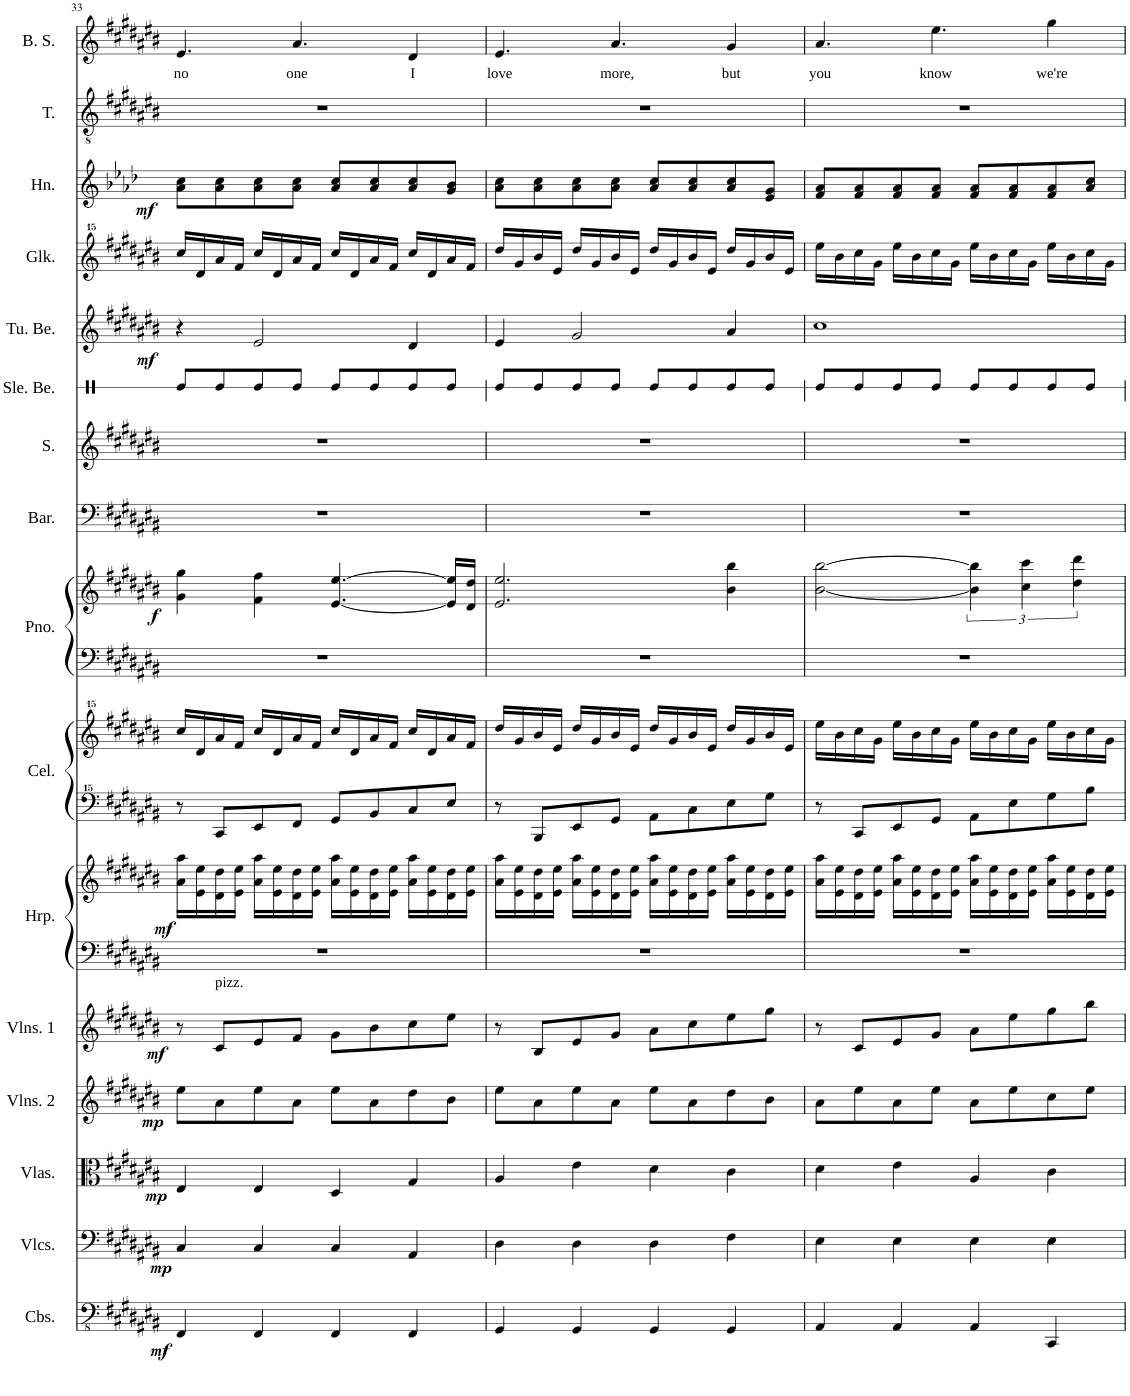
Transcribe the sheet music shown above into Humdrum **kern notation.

**kern	**dynam	**kern	**dynam	**kern	**dynam	**kern	**dynam	**kern	**dynam	**kern	**kern	**dynam	**kern	**kern	**kern	**kern	**dynam	**kern	**kern	**kern	**kern	**dynam	**kern	**kern	**dynam	**kern	**kern	**text
*part16	*part16	*part15	*part15	*part14	*part14	*part13	*part13	*part12	*part12	*part11	*part11	*part11	*part10	*part10	*part9	*part9	*part9	*part8	*part7	*part6	*part5	*part5	*part4	*part3	*part3	*part2	*part1	*part1
*staff19	*staff19	*staff18	*staff18	*staff17	*staff17	*staff16	*staff16	*staff15	*staff15	*staff14	*staff13	*staff13/14	*staff12	*staff11	*staff10	*staff9	*staff9/10	*staff8	*staff7	*staff6	*staff5	*staff5	*staff4	*staff3	*staff3	*staff2	*staff1	*staff1
*I"Contrabasses	*	*I"Violoncellos	*	*I"Violas	*	*I"Violins 2	*	*I"Violins 1	*	*I"Harp	*	*	*I"Celesta	*	*I"Piano	*	*	*I"Baritone	*I"Soprano	*I"Sleigh Bells	*I"Tubular Bells	*	*I"Glockenspiel	*I"Horn	*	*I"Tenor	*I"Boy Soprano	*
*I'Cbs.	*	*I'Vlcs.	*	*I'Vlas.	*	*I'Vlns. 2	*	*I'Vlns. 1	*	*I'Hrp.	*	*	*I'Cel.	*	*I'Pno.	*	*	*I'Bar.	*I'S.	*I'Sle. Be.	*I'Tu. Be.	*	*I'Glk.	*I'Hn.	*	*I'T.	*I'B. S.	*
!!LO:PB:g=z
*clefFv4	*	*clefF4	*	*clefC3	*	*clefG2	*	*clefG2	*	*clefF4	*clefG2	*	*clefF^^4	*clefG^^2	*clefF4	*clefG2	*	*clefF4	*clefG2	*clefX	*clefG2	*	*clefG^^2	*clefG2	*	*clefGv2	*clefG2	*
*	*	*	*	*	*	*	*	*	*	*	*	*	*	*	*	*	*	*	*	*	*	*	*	*Trd4c7	*	*	*	*
*k[f#c#g#d#a#e#b#]	*	*k[f#c#g#d#a#e#b#]	*	*k[f#c#g#d#a#e#b#]	*	*k[f#c#g#d#a#e#b#]	*	*k[f#c#g#d#a#e#b#]	*	*k[f#c#g#d#a#e#b#]	*k[f#c#g#d#a#e#b#]	*	*k[f#c#g#d#a#e#b#]	*k[f#c#g#d#a#e#b#]	*k[f#c#g#d#a#e#b#]	*k[f#c#g#d#a#e#b#]	*	*k[f#c#g#d#a#e#b#]	*k[f#c#g#d#a#e#b#]	*k[]	*k[f#c#g#d#a#e#b#]	*	*k[f#c#g#d#a#e#b#]	*k[b-e-a-d-]	*	*k[f#c#g#d#a#e#b#]	*k[f#c#g#d#a#e#b#]	*
*M4/4	*	*M4/4	*	*M4/4	*	*M4/4	*	*M4/4	*	*M4/4	*M4/4	*	*M4/4	*M4/4	*M4/4	*M4/4	*	*M4/4	*M4/4	*M4/4	*M4/4	*	*M4/4	*M4/4	*	*M4/4	*M4/4	*
=33	=33	=33	=33	=33	=33	=33	=33	=33	=33	=33	=33	=33	=33	=33	=33	=33	=33	=33	=33	=33	=33	=33	=33	=33	=33	=33	=33	=33
!	!LO:DY:b	!	!LO:DY:b	!	!LO:DY:b	!	!LO:DY:b	!	!LO:DY:b	!	!	!LO:DY:b	!	!	!	!	!LO:DY:b	!	!	!	!	!LO:DY:b	!	!	!LO:DY:b	!	!	!LO:LY:b
4FFF#/	mf	4C#/	mp	4E#/	mp	8ee#\L	mp	8r	mf	1r	16a#\ 16aa#\LL	mf	8r	16cccc#/LL	1r	4g#\ 4gg#\	f	1r	1r	8Re/L	4r	mf	16cccc#/LL	8a-\ 8cc\L	mf	1r	4.e#/	no
.	.	.	.	.	.	.	.	.	.	.	16e#\ 16ee#\	.	.	16ddd#/	.	.	.	.	.	.	.	.	16ddd#/	.	.	.	.	.
!	!	!	!	!	!	!	!	!LO:TX:a:t=pizz.	!	!	!	!	!	!	!	!	!	!	!	!	!	!	!	!	!	!	!	!
.	.	.	.	.	.	8a#\	.	8c#/L	.	.	16d#\ 16dd#\	.	8c#/L	16aaa#/	.	.	.	.	.	8Re/	.	.	16aaa#/	8a-\ 8cc\	.	.	.	.
.	.	.	.	.	.	.	.	.	.	.	16e#\ 16ee#\JJ	.	.	16fff#/JJ	.	.	.	.	.	.	.	.	16fff#/JJ	.	.	.	.	.
4FFF#/	.	4C#/	.	4E#/	.	8ee#\	.	8e#/	.	.	16a#\ 16aa#\LL	.	8e#/	16cccc#/LL	.	4f#\ 4ff#\	.	.	.	8Re/	2e#/	.	16cccc#/LL	8a-\ 8cc\	.	.	.	.
.	.	.	.	.	.	.	.	.	.	.	16e#\ 16ee#\	.	.	16ddd#/	.	.	.	.	.	.	.	.	16ddd#/	.	.	.	.	.
!	!	!	!	!	!	!	!	!	!	!	!	!	!	!	!	!	!	!	!	!	!	!	!	!	!	!	!	!LO:LY:b
.	.	.	.	.	.	8a#\J	.	8f#/J	.	.	16d#\ 16dd#\	.	8f#/J	16aaa#/	.	.	.	.	.	8Re/J	.	.	16aaa#/	8a-\ 8cc\J	.	.	4.a#/	one
.	.	.	.	.	.	.	.	.	.	.	16e#\ 16ee#\JJ	.	.	16fff#/JJ	.	.	.	.	.	.	.	.	16fff#/JJ	.	.	.	.	.
4FFF#/	.	4C#/	.	4D#/	.	8ee#\L	.	8g#\L	.	.	16a#\ 16aa#\LL	.	8g#/L	16cccc#/LL	.	[4.e#/ [4.ee#/	.	.	.	8Re/L	.	.	16cccc#/LL	8a-/ 8cc/L	.	.	.	.
.	.	.	.	.	.	.	.	.	.	.	16e#\ 16ee#\	.	.	16ddd#/	.	.	.	.	.	.	.	.	16ddd#/	.	.	.	.	.
.	.	.	.	.	.	8a#\	.	8b#\	.	.	16d#\ 16dd#\	.	8b#/	16aaa#/	.	.	.	.	.	8Re/	.	.	16aaa#/	8a-/ 8cc/	.	.	.	.
.	.	.	.	.	.	.	.	.	.	.	16e#\ 16ee#\JJ	.	.	16fff#/JJ	.	.	.	.	.	.	.	.	16fff#/JJ	.	.	.	.	.
!	!	!	!	!	!	!	!	!	!	!	!	!	!	!	!	!	!	!	!	!	!	!	!	!	!	!	!	!LO:LY:b
4FFF#/	.	4AA#/	.	4G#/	.	8dd#\	.	8cc#\	.	.	16a#\ 16aa#\LL	.	8cc#/	16cccc#/LL	.	.	.	.	.	8Re/	4d#/	.	16cccc#/LL	8a-/ 8cc/	.	.	4d#/	I
.	.	.	.	.	.	.	.	.	.	.	16e#\ 16ee#\	.	.	16ddd#/	.	.	.	.	.	.	.	.	16ddd#/	.	.	.	.	.
.	.	.	.	.	.	8b#\J	.	8ee#\J	.	.	16d#\ 16dd#\	.	8ee#/J	16aaa#/	.	16e#/] 16ee#/]LL	.	.	.	8Re/J	.	.	16aaa#/	8g/ 8b-/J	.	.	.	.
.	.	.	.	.	.	.	.	.	.	.	16e#\ 16ee#\JJ	.	.	16fff#/JJ	.	16d#/ 16dd#/JJ	.	.	.	.	.	.	16fff#/JJ	.	.	.	.	.
=34	=34	=34	=34	=34	=34	=34	=34	=34	=34	=34	=34	=34	=34	=34	=34	=34	=34	=34	=34	=34	=34	=34	=34	=34	=34	=34	=34	=34
!	!	!	!	!	!	!	!	!	!	!	!	!	!	!	!	!	!	!	!	!	!	!	!	!	!	!	!	!LO:LY:b
4GGG#/	.	4D#\	.	4A#/	.	8ee#\L	.	8r	.	1r	16a#\ 16aa#\LL	.	8r	16dddd#/LL	1r	2.e#/ 2.ee#/	.	1r	1r	8Re/L	4e#/	.	16dddd#/LL	8a-\ 8cc\L	.	1r	4.e#/	love
.	.	.	.	.	.	.	.	.	.	.	16e#\ 16ee#\	.	.	16ggg#/	.	.	.	.	.	.	.	.	16ggg#/	.	.	.	.	.
.	.	.	.	.	.	8a#\	.	8B#/L	.	.	16d#\ 16dd#\	.	8B#/L	16bbb#/	.	.	.	.	.	8Re/	.	.	16bbb#/	8a-\ 8cc\	.	.	.	.
.	.	.	.	.	.	.	.	.	.	.	16e#\ 16ee#\JJ	.	.	16eee#/JJ	.	.	.	.	.	.	.	.	16eee#/JJ	.	.	.	.	.
4GGG#/	.	4D#\	.	4e#\	.	8ee#\	.	8e#/	.	.	16a#\ 16aa#\LL	.	8e#/	16dddd#/LL	.	.	.	.	.	8Re/	2g#/	.	16dddd#/LL	8a-\ 8cc\	.	.	.	.
.	.	.	.	.	.	.	.	.	.	.	16e#\ 16ee#\	.	.	16ggg#/	.	.	.	.	.	.	.	.	16ggg#/	.	.	.	.	.
!	!	!	!	!	!	!	!	!	!	!	!	!	!	!	!	!	!	!	!	!	!	!	!	!	!	!	!	!LO:LY:b
.	.	.	.	.	.	8a#\J	.	8g#/J	.	.	16d#\ 16dd#\	.	8g#/J	16bbb#/	.	.	.	.	.	8Re/J	.	.	16bbb#/	8a-\ 8cc\J	.	.	4.a#/	more,
.	.	.	.	.	.	.	.	.	.	.	16e#\ 16ee#\JJ	.	.	16eee#/JJ	.	.	.	.	.	.	.	.	16eee#/JJ	.	.	.	.	.
4GGG#/	.	4D#\	.	4d#\	.	8ee#\L	.	8a#\L	.	.	16a#\ 16aa#\LL	.	8a#\L	16dddd#/LL	.	.	.	.	.	8Re/L	.	.	16dddd#/LL	8a-/ 8cc/L	.	.	.	.
.	.	.	.	.	.	.	.	.	.	.	16e#\ 16ee#\	.	.	16ggg#/	.	.	.	.	.	.	.	.	16ggg#/	.	.	.	.	.
.	.	.	.	.	.	8a#\	.	8cc#\	.	.	16d#\ 16dd#\	.	8cc#\	16bbb#/	.	.	.	.	.	8Re/	.	.	16bbb#/	8a-/ 8cc/	.	.	.	.
.	.	.	.	.	.	.	.	.	.	.	16e#\ 16ee#\JJ	.	.	16eee#/JJ	.	.	.	.	.	.	.	.	16eee#/JJ	.	.	.	.	.
!	!	!	!	!	!	!	!	!	!	!	!	!	!	!	!	!	!	!	!	!	!	!	!	!	!	!	!	!LO:LY:b
4GGG#/	.	4F#\	.	4c#\	.	8dd#\	.	8ee#\	.	.	16a#\ 16aa#\LL	.	8ee#\	16dddd#/LL	.	4b#\ 4bb#\	.	.	.	8Re/	4a#/	.	16dddd#/LL	8a-/ 8cc/	.	.	4g#/	but
.	.	.	.	.	.	.	.	.	.	.	16e#\ 16ee#\	.	.	16ggg#/	.	.	.	.	.	.	.	.	16ggg#/	.	.	.	.	.
.	.	.	.	.	.	8b#\J	.	8gg#\J	.	.	16d#\ 16dd#\	.	8gg#\J	16bbb#/	.	.	.	.	.	8Re/J	.	.	16bbb#/	8e-/ 8g/J	.	.	.	.
.	.	.	.	.	.	.	.	.	.	.	16e#\ 16ee#\JJ	.	.	16eee#/JJ	.	.	.	.	.	.	.	.	16eee#/JJ	.	.	.	.	.
=35	=35	=35	=35	=35	=35	=35	=35	=35	=35	=35	=35	=35	=35	=35	=35	=35	=35	=35	=35	=35	=35	=35	=35	=35	=35	=35	=35	=35
!	!	!	!	!	!	!	!	!	!	!	!	!	!	!	!	!	!	!	!	!	!	!	!	!	!	!	!	!LO:LY:b
4AAA#/	.	4E#\	.	4d#\	.	8a#\L	.	8r	.	1r	16a#\ 16aa#\LL	.	8r	16eeee#\LL	1r	[2b#\ [2bb#\	.	1r	1r	8Re/L	1cc#	.	16eeee#\LL	8f/ 8a-/L	.	1r	4.a#/	you
.	.	.	.	.	.	.	.	.	.	.	16e#\ 16ee#\	.	.	16bbb#\	.	.	.	.	.	.	.	.	16bbb#\	.	.	.	.	.
.	.	.	.	.	.	8ee#\	.	8c#/L	.	.	16d#\ 16dd#\	.	8c#/L	16cccc#\	.	.	.	.	.	8Re/	.	.	16cccc#\	8f/ 8a-/	.	.	.	.
.	.	.	.	.	.	.	.	.	.	.	16e#\ 16ee#\JJ	.	.	16ggg#\JJ	.	.	.	.	.	.	.	.	16ggg#\JJ	.	.	.	.	.
4AAA#/	.	4E#\	.	4e#\	.	8a#\	.	8e#/	.	.	16a#\ 16aa#\LL	.	8e#/	16eeee#\LL	.	.	.	.	.	8Re/	.	.	16eeee#\LL	8f/ 8a-/	.	.	.	.
.	.	.	.	.	.	.	.	.	.	.	16e#\ 16ee#\	.	.	16bbb#\	.	.	.	.	.	.	.	.	16bbb#\	.	.	.	.	.
!	!	!	!	!	!	!	!	!	!	!	!	!	!	!	!	!	!	!	!	!	!	!	!	!	!	!	!	!LO:LY:b
.	.	.	.	.	.	8ee#\J	.	8g#/J	.	.	16d#\ 16dd#\	.	8g#/J	16cccc#\	.	.	.	.	.	8Re/J	.	.	16cccc#\	8f/ 8a-/J	.	.	4.ee#\	know
.	.	.	.	.	.	.	.	.	.	.	16e#\ 16ee#\JJ	.	.	16ggg#\JJ	.	.	.	.	.	.	.	.	16ggg#\JJ	.	.	.	.	.
4AAA#/	.	4E#\	.	4A#/	.	8a#\L	.	8a#\L	.	.	16a#\ 16aa#\LL	.	8a#\L	16eeee#\LL	.	6b#\] 6bb#\]	.	.	.	8Re/L	.	.	16eeee#\LL	8f/ 8a-/L	.	.	.	.
.	.	.	.	.	.	.	.	.	.	.	16e#\ 16ee#\	.	.	16bbb#\	.	.	.	.	.	.	.	.	16bbb#\	.	.	.	.	.
.	.	.	.	.	.	8ee#\	.	8ee#\	.	.	16d#\ 16dd#\	.	8ee#\	16cccc#\	.	.	.	.	.	8Re/	.	.	16cccc#\	8f/ 8a-/	.	.	.	.
.	.	.	.	.	.	.	.	.	.	.	.	.	.	.	.	6cc#\ 6ccc#\	.	.	.	.	.	.	.	.	.	.	.	.
.	.	.	.	.	.	.	.	.	.	.	16e#\ 16ee#\JJ	.	.	16ggg#\JJ	.	.	.	.	.	.	.	.	16ggg#\JJ	.	.	.	.	.
!	!	!	!	!	!	!	!	!	!	!	!	!	!	!	!	!	!	!	!	!	!	!	!	!	!	!	!	!LO:LY:b
4CCC#/	.	4E#\	.	4c#\	.	8cc#\	.	8gg#\	.	.	16a#\ 16aa#\LL	.	8gg#\	16eeee#\LL	.	.	.	.	.	8Re/	.	.	16eeee#\LL	8f/ 8a-/	.	.	4gg#\	we're
.	.	.	.	.	.	.	.	.	.	.	16e#\ 16ee#\	.	.	16bbb#\	.	.	.	.	.	.	.	.	16bbb#\	.	.	.	.	.
.	.	.	.	.	.	.	.	.	.	.	.	.	.	.	.	6dd#\ 6ddd#\	.	.	.	.	.	.	.	.	.	.	.	.
.	.	.	.	.	.	8ee#\J	.	8bb#\J	.	.	16d#\ 16dd#\	.	8bb#\J	16cccc#\	.	.	.	.	.	8Re/J	.	.	16cccc#\	8a-/ 8cc/J	.	.	.	.
.	.	.	.	.	.	.	.	.	.	.	16e#\ 16ee#\JJ	.	.	16ggg#\JJ	.	.	.	.	.	.	.	.	16ggg#\JJ	.	.	.	.	.
=	=	=	=	=	=	=	=	=	=	=	=	=	=	=	=	=	=	=	=	=	=	=	=	=	=	=	=	=
*-	*-	*-	*-	*-	*-	*-	*-	*-	*-	*-	*-	*-	*-	*-	*-	*-	*-	*-	*-	*-	*-	*-	*-	*-	*-	*-	*-	*-
